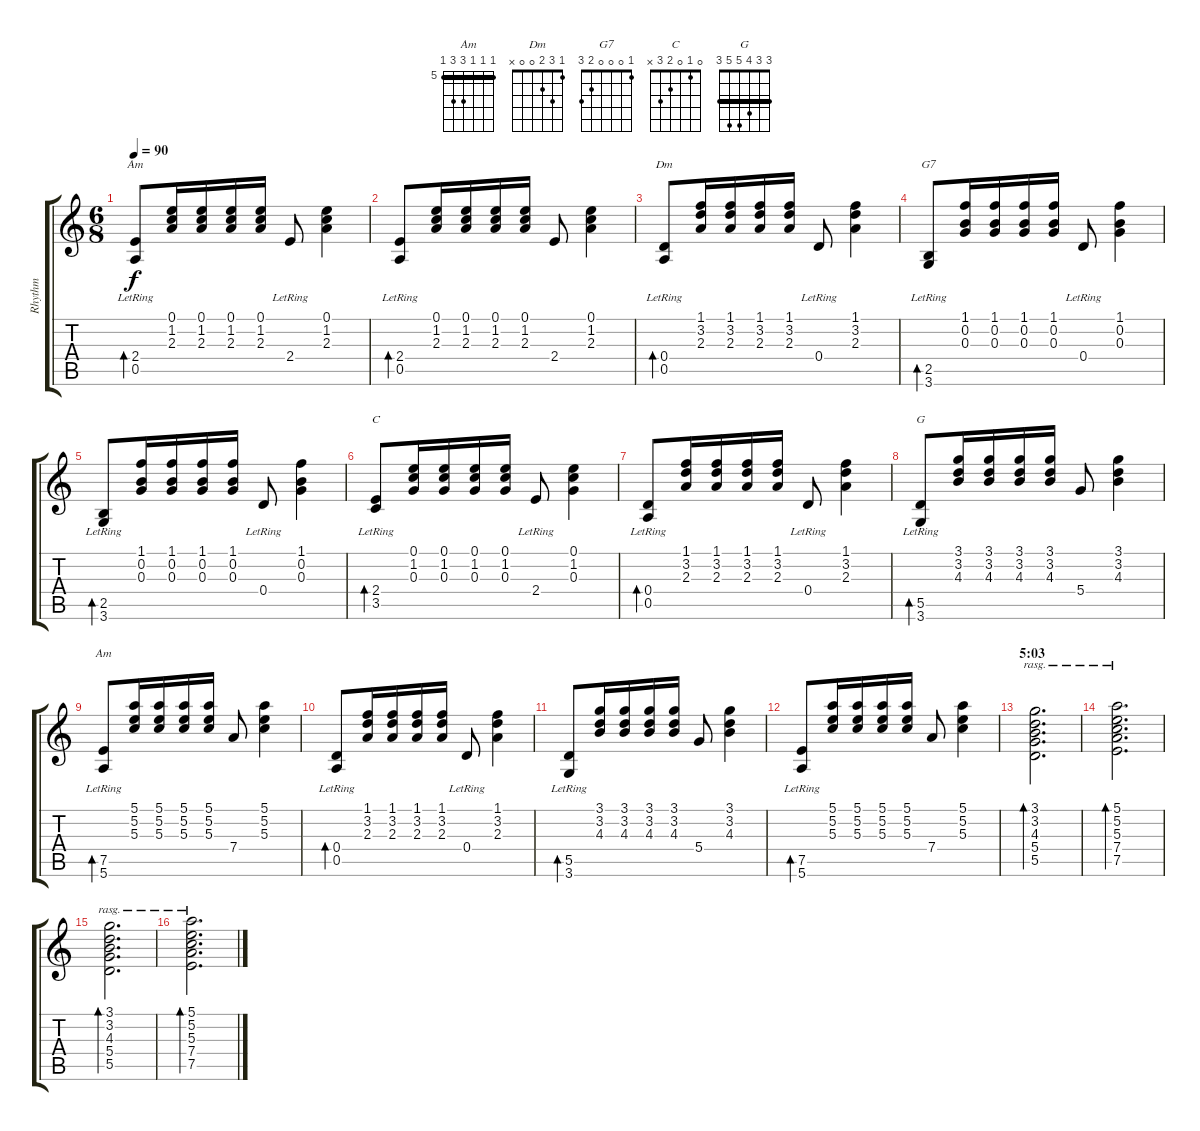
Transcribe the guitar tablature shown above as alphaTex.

\track ("Rhythm" "Rhythm") {instrument acousticguitarnylon}
\staff {score tabs}
\tuning (E4 B3 G3 D3 A2 E2) {hide}
\chord ("Am" 0 1 2 2 0 x)
\chord ("Dm" 1 3 2 0 0 x)
\chord ("G7" 1 0 0 0 2 3)
\chord ("C" 0 1 0 2 3 x)
\chord ("G" 3 3 4 5 5 3) {barre 3}
\chord ("Am" 5 5 5 7 7 5) {firstfret 5 barre 5}
\ts (6 8)
\tempo 90
\clef g2
\ks c
(2.4{lr} 0.5{lr}).8{bd 120 ch "Am" dy f volume 10} (0.1 1.2 2.3).16 (0.1 1.2 2.3).16 (0.1 1.2 2.3).16 (0.1 1.2 2.3).16 2.4{lr}.8 (0.1 1.2 2.3).4 |
(2.4{lr} 0.5{lr}).8{bd 120} (0.1 1.2 2.3).16 (0.1 1.2 2.3).16 (0.1 1.2 2.3).16 (0.1 1.2 2.3).16 2.4.8 (0.1 1.2 2.3).4 |
(0.4{lr} 0.5).8{bd 120 ch "Dm"} (1.1 3.2 2.3).16 (1.1 3.2 2.3).16 (1.1 3.2 2.3).16 (1.1 3.2 2.3).16 0.4{lr}.8 (1.1 3.2 2.3).4 |
(2.5{lr} 3.6{lr}).8{bd 120 ch "G7"} (1.1 0.2 0.3).16 (1.1 0.2 0.3).16 (1.1 0.2 0.3).16 (1.1 0.2 0.3).16 0.4{lr}.8 (1.1 0.2 0.3).4 |
(2.5{lr} 3.6{lr}).8{bd 120} (1.1 0.2 0.3).16 (1.1 0.2 0.3).16 (1.1 0.2 0.3).16 (1.1 0.2 0.3).16 0.4{lr}.8 (1.1 0.2 0.3).4 |
(2.4{lr} 3.5{lr}).8{bd 120 ch "C"} (0.1 1.2 0.3).16 (0.1 1.2 0.3).16 (0.1 1.2 0.3).16 (0.1 1.2 0.3).16 2.4{lr}.8 (0.1 1.2 0.3).4 |
(0.4{lr} 0.5).8{bd 120} (1.1 3.2 2.3).16 (1.1 3.2 2.3).16 (1.1 3.2 2.3).16 (1.1 3.2 2.3).16 0.4{lr}.8 (1.1 3.2 2.3).4 |
(5.5{lr} 3.6{lr}).8{bd 120 ch "G"} (3.1 3.2 4.3).16 (3.1 3.2 4.3).16 (3.1 3.2 4.3).16 (3.1 3.2 4.3).16 5.4.8 (3.1 3.2 4.3).4 |
(7.5{lr} 5.6{lr}).8{bd 120 ch "Am"} (5.1 5.2 5.3).16 (5.1 5.2 5.3).16 (5.1 5.2 5.3).16 (5.1 5.2 5.3).16 7.4.8 (5.1 5.2 5.3).4 |
(0.4{lr} 0.5).8{bd 120} (1.1 3.2 2.3).16 (1.1 3.2 2.3).16 (1.1 3.2 2.3).16 (1.1 3.2 2.3).16 0.4{lr}.8 (1.1 3.2 2.3).4 |
(5.5{lr} 3.6{lr}).8{bd 120} (3.1 3.2 4.3).16 (3.1 3.2 4.3).16 (3.1 3.2 4.3).16 (3.1 3.2 4.3).16 5.4.8 (3.1 3.2 4.3).4 |
(7.5{lr} 5.6{lr}).8{bd 120} (5.1 5.2 5.3).16 (5.1 5.2 5.3).16 (5.1 5.2 5.3).16 (5.1 5.2 5.3).16 7.4.8 (5.1 5.2 5.3).4 |
\section ("" "5:03")
(3.1 3.2 4.3 5.4 5.5).2{d bd 120 rasg ii volume 16} |
(5.1 5.2 5.3 7.4 7.5).2{d bd 120 rasg ii volume 16} |
(3.1 3.2 4.3 5.4 5.5).2{d bd 120 rasg ii volume 16} |
(5.1 5.2 5.3 7.4 7.5).2{d bd 120 rasg ii volume 16}
